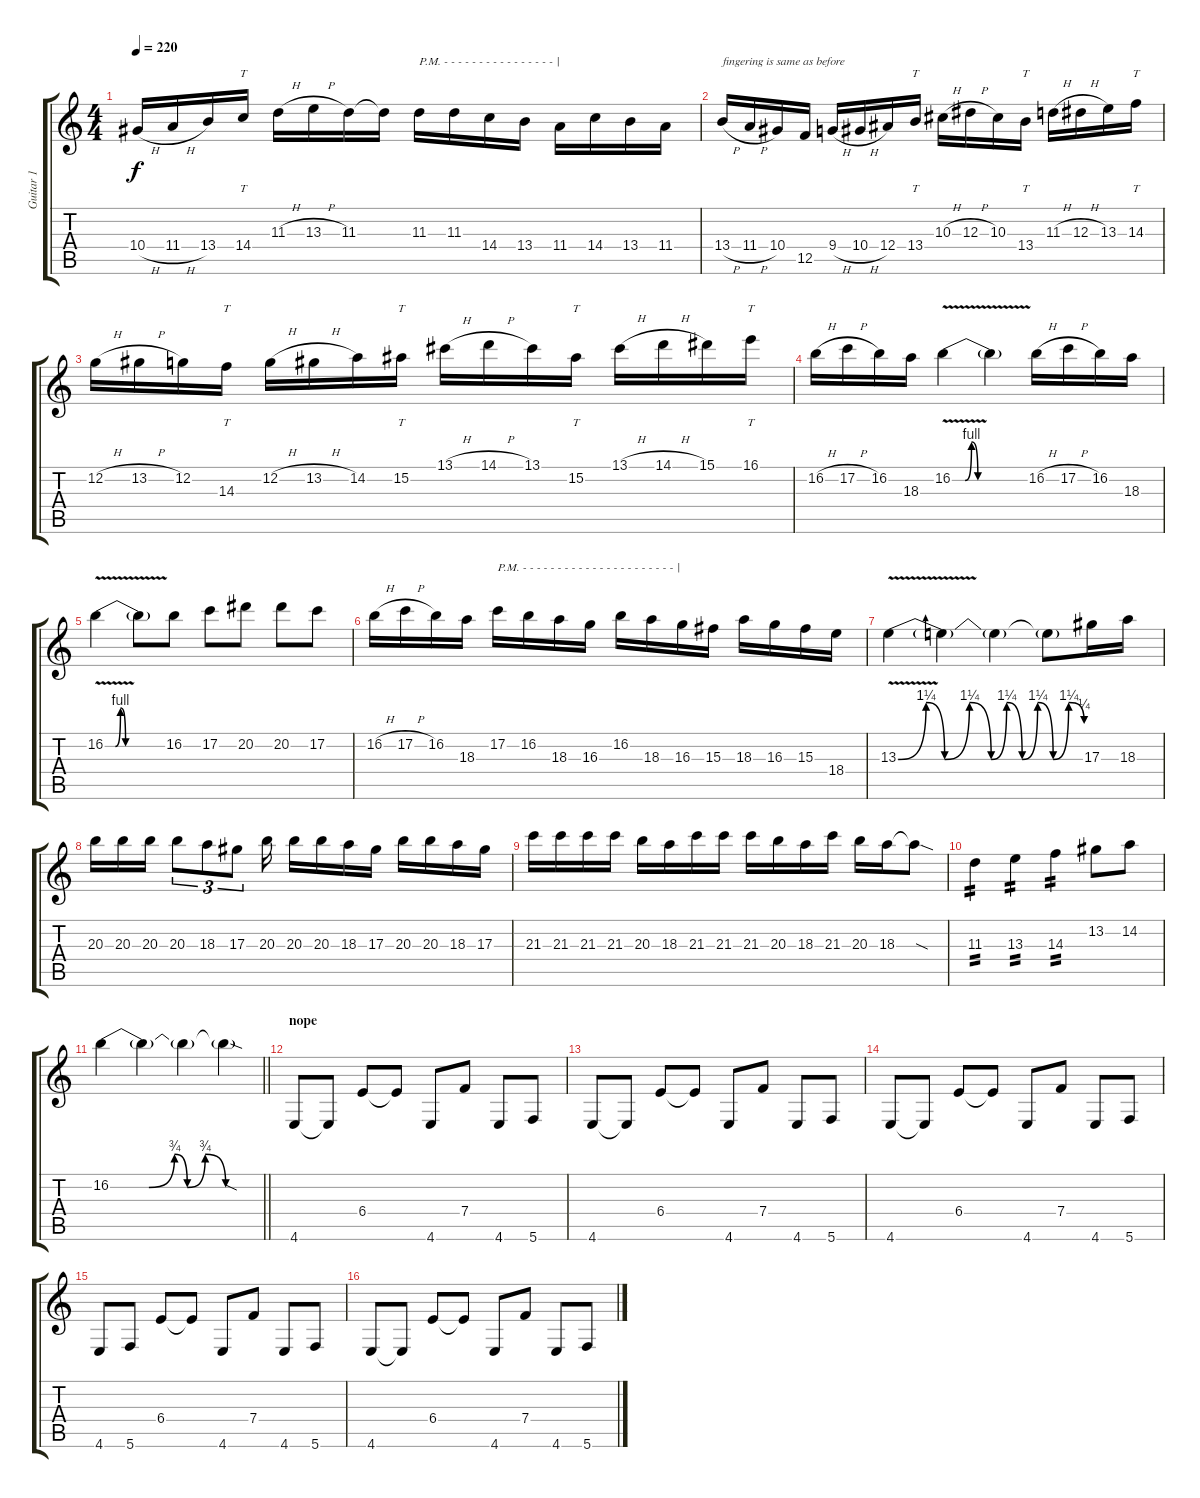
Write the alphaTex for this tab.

\track ("Guitar 1" "Guitar 1") {instrument distortionguitar}
\staff {score tabs}
\tuning (C4 G3 Eb3 Bb2 F2 C2) {hide}
\ts (4 4)
\tempo 220
\clef g2
\ks c
10.4{h}.16{dy f} 11.4{h}.16 13.4.16 14.4.16{tt} 11.3{h}.16 13.3{h}.16 11.3.16 11.3{t}.16 11.3.16{txt "P.M. - - - - - - - - - - - - - - - - |"} 11.3.16 14.4.16 13.4.16 11.4.16 14.4.16 13.4.16 11.4.16 |
13.4{h}.16{txt "fingering is same as before"} 11.4{h}.16 10.4.16 12.5.16 9.4{h}.16 10.4{h}.16 12.4.16 13.4.16{tt} 10.3{h}.16 12.3{h}.16 10.3.16 13.4.16{tt} 11.3{h}.16 12.3{h}.16 13.3.16 14.3.16{tt} |
12.2{h}.16 13.2{h}.16 12.2.16 14.3.16{tt} 12.2{h}.16 13.2{h}.16 14.2.16 15.2.16{tt} 13.1{h}.16 14.1{h}.16 13.1.16 15.2.16{tt} 13.1{h}.16 14.1{h}.16 15.1.16 16.1.16{tt} |
16.2{h}.16 17.2{h}.16 16.2.16 18.3.16 16.2{be (custom 0 0 10 0 15 4 20 0 30 0 60 0) v}.4 16.2{t}.4 16.2{h}.16 17.2{h}.16 16.2.16 18.3.16 |
16.2{be (custom 0 0 10 0 15 4 20 0 30 0 60 0) v}.4 16.2{t}.8 16.2.8 17.2.8 20.2.8 20.2.8 17.2.8 |
16.2{h}.16 17.2{h}.16 16.2.16 18.3.16 17.2.16{txt "P.M. - - - - - - - - - - - - - - - - - - - - - - |"} 16.2.16 18.3.16 16.3.16 16.2.16 18.3.16 16.3.16 15.3.16 18.3.16 16.3.16 15.3.16 18.4.16 |
13.3{be (custom 0 0 9 5 15 0 23 5 30 0 35 5 40 0 45 5 50 0 55 5 60 1) v}.4 13.3{t}.4 13.3{t}.4 13.3{t}.8 17.3.16 18.3.16 |
20.3.16 20.3.16 20.3.16 20.3.8{tu (3 2)} 18.3.8{tu (3 2)} 17.3.8{tu (3 2)} 20.3.16 20.3.16 20.3.16 18.3.16 17.3.16 20.3.16 20.3.16 18.3.16 17.3.16 |
21.3.16 21.3.16 21.3.16 21.3.16 20.3.16 18.3.16 21.3.16 21.3.16 21.3.16 20.3.16 18.3.16 21.3.16 20.3.16 18.3.16 18.3{sod t}.8 |
11.3.4{tp 2} 13.3.4{tp 2} 14.3.4{tp 2} 13.2.8 14.2.8 |
\barLineRight lightlight
16.2{be (custom 0 0 15 0 25 3 30 0 37 3 45 0 60 0)}.4 16.2{t}.4 16.2{t}.4 16.2{sod t}.4 |
\section ("" "nope")
4.6.8{volume 14} 4.6{t}.8 6.4.8 6.4{t}.8 4.6.8 7.4.8 4.6.8 5.6.8 |
4.6.8 4.6{t}.8 6.4.8 6.4{t}.8 4.6.8 7.4.8 4.6.8 5.6.8 |
4.6.8 4.6{t}.8 6.4.8 6.4{t}.8 4.6.8 7.4.8 4.6.8 5.6.8 |
4.6.8 5.6.8 6.4.8 6.4{t}.8 4.6.8 7.4.8 4.6.8 5.6.8 |
4.6.8 4.6{t}.8 6.4.8 6.4{t}.8 4.6.8 7.4.8 4.6.8 5.6.8
